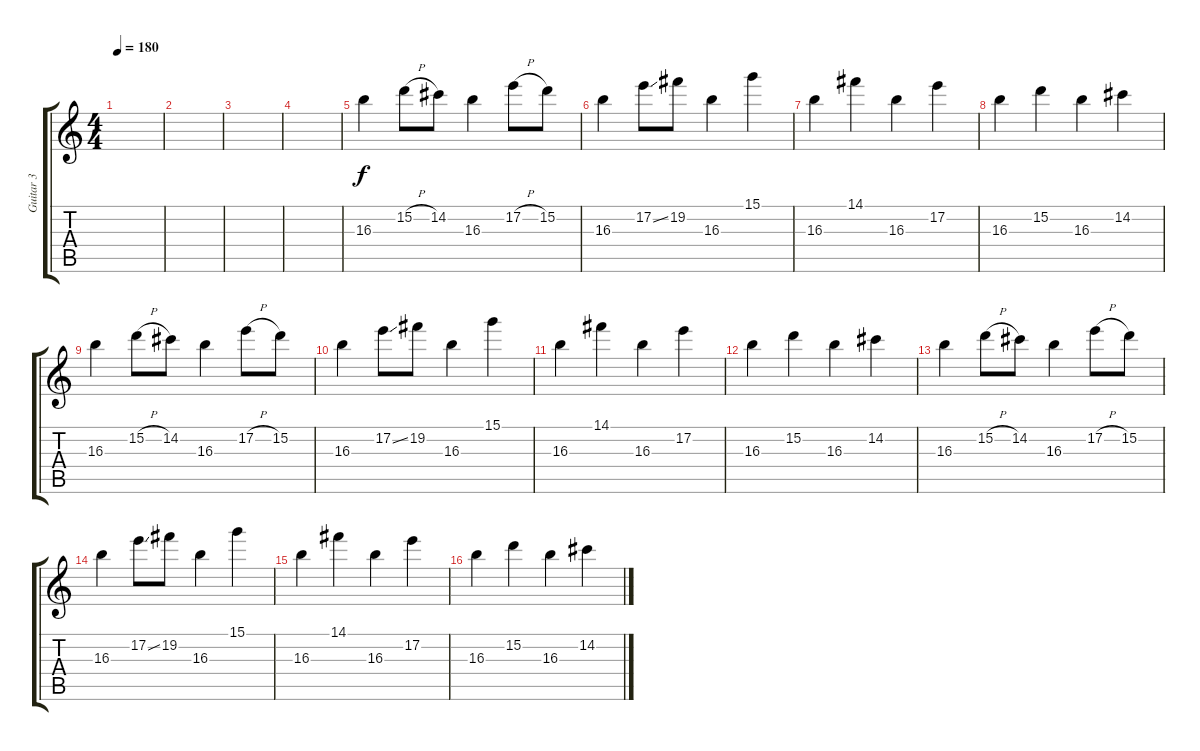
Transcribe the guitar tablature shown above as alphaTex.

\track ("Guitar 3" "Guitar 3") {instrument distortionguitar}
\staff {score tabs}
\tuning (E4 B3 G3 D3 A2 E2) {hide}
\ts (4 4)
\tempo 180
\clef g2
\ks c
|
|
|
|
16.3.4 15.2{h}.8 14.2.8 16.3.4 17.2{h}.8 15.2.8 |
16.3.4 17.2{ss}.8 19.2.8 16.3.4 15.1.4 |
16.3.4 14.1.4 16.3.4 17.2.4 |
16.3.4 15.2.4 16.3.4 14.2.4 |
16.3.4 15.2{h}.8 14.2.8 16.3.4 17.2{h}.8 15.2.8 |
16.3.4 17.2{ss}.8 19.2.8 16.3.4 15.1.4 |
16.3.4 14.1.4 16.3.4 17.2.4 |
16.3.4 15.2.4 16.3.4 14.2.4 |
16.3.4 15.2{h}.8 14.2.8 16.3.4 17.2{h}.8 15.2.8 |
16.3.4 17.2{ss}.8 19.2.8 16.3.4 15.1.4 |
16.3.4 14.1.4 16.3.4 17.2.4 |
16.3.4 15.2.4 16.3.4 14.2.4
